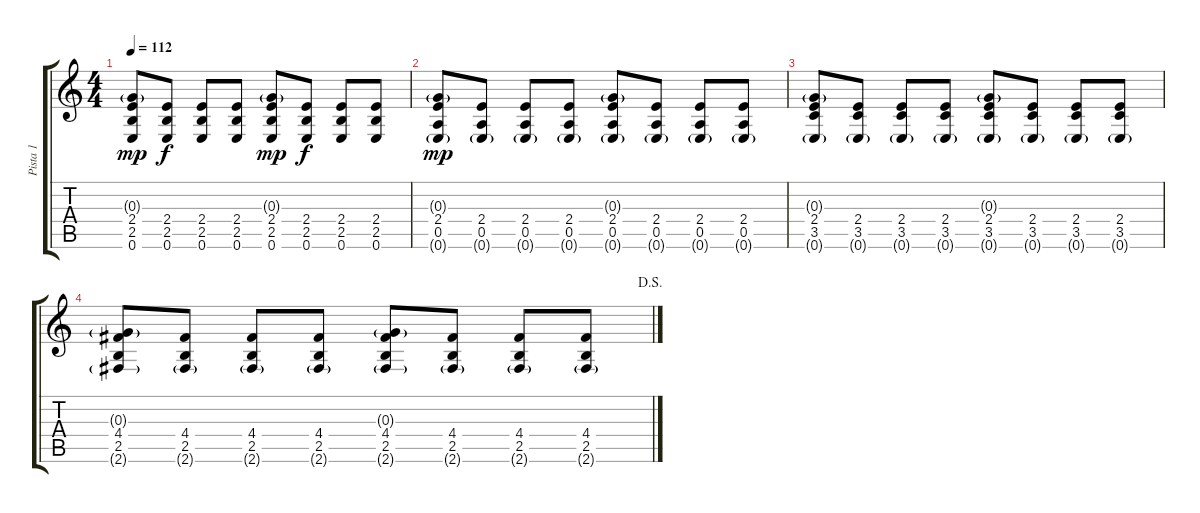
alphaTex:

\track ("Pista 1" "Pista 1") {instrument acousticguitarsteel}
\staff {score tabs}
\tuning (E4 B3 G3 D3 A2 E2) {hide}
\ts (4 4)
\tempo 112
\clef g2
\ks c
(0.3{g} 2.4 2.5 0.6).8{dy mp} (2.4 2.5 0.6).8{dy f} (2.4 2.5 0.6).8 (2.4 2.5 0.6).8 (0.3{g} 2.4 2.5 0.6).8{dy mp} (2.4 2.5 0.6).8{dy f} (2.4 2.5 0.6).8 (2.4 2.5 0.6).8 |
(0.3{g} 2.4 0.5 0.6{g}).8{dy mp} (2.4 0.5 0.6{g}).8 (2.4 0.5 0.6{g}).8 (2.4 0.5 0.6{g}).8 (0.3{g} 2.4 0.5 0.6{g}).8 (2.4 0.5 0.6{g}).8 (2.4 0.5 0.6{g}).8 (2.4 0.5 0.6{g}).8 |
(0.3{g} 2.4 3.5 0.6{g}).8 (2.4 3.5 0.6{g}).8 (2.4 3.5 0.6{g}).8 (2.4 3.5 0.6{g}).8 (0.3{g} 2.4 3.5 0.6{g}).8 (2.4 3.5 0.6{g}).8 (2.4 3.5 0.6{g}).8 (2.4 3.5 0.6{g}).8 |
\jump dalsegno
(0.3{g} 4.4 2.5 2.6{g}).8 (4.4 2.5 2.6{g}).8 (4.4 2.5 2.6{g}).8 (4.4 2.5 2.6{g}).8 (0.3{g} 4.4 2.5 2.6{g}).8 (4.4 2.5 2.6{g}).8 (4.4 2.5 2.6{g}).8 (4.4 2.5 2.6{g}).8
